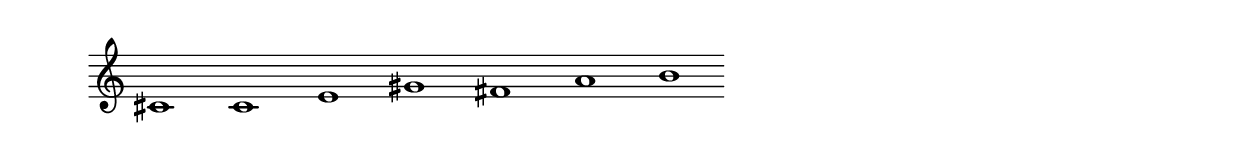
\version "2.24.2"
\paper {
  #(define output-format 'svg)
  indent = 0
  left-margin = 1.5 \cm
  right-margin = 1.5 \cm
  % Adjusted for grand staff layout
  system-system-spacing = #'((basic-distance . 20) (minimum-distance . 18) (padding . 1) (stretchability . 50))
  bottom-margin = 1.5 \cm
}

\layout {
  % Proportional Notation settings
  \context {
    \Score
    \override BarLine.transparent = ##t
    \override Score.SpacingSpanner.uniform-horizontal-spacing = ##f
  }
  \context {
    \Staff
    \remove "Time_signature_engraver"
    \remove "Key_engraver"
    % You might want to remove this too if rests appear with stems/flags
    % \override Staff.Rest.transparent = ##t

    \override Staff.Stem.transparent = ##t
    \override Staff.Beam.transparent = ##t
    \override Staff.Flag.transparent = ##t
    \override Staff.KeySignature.transparent = ##t
    \override Staff.TimeSignature.transparent = ##t
    \override Staff.BarLine.transparent = ##t
  }
  \context {
    \GrandStaff
    \override BarLine.allow-span-bar = ##f
    \override SpanBar.transparent = ##t
  }
}

\score {
    \new Staff = "trebleStaff" {
      \clef treble
      \key c \major
      \time 4/4
      % REMOVE \relative c' {
        cis'1 c'1 e'1 gis'1 fis'1 a'1 b'1
      % REMOVE }
    }

}